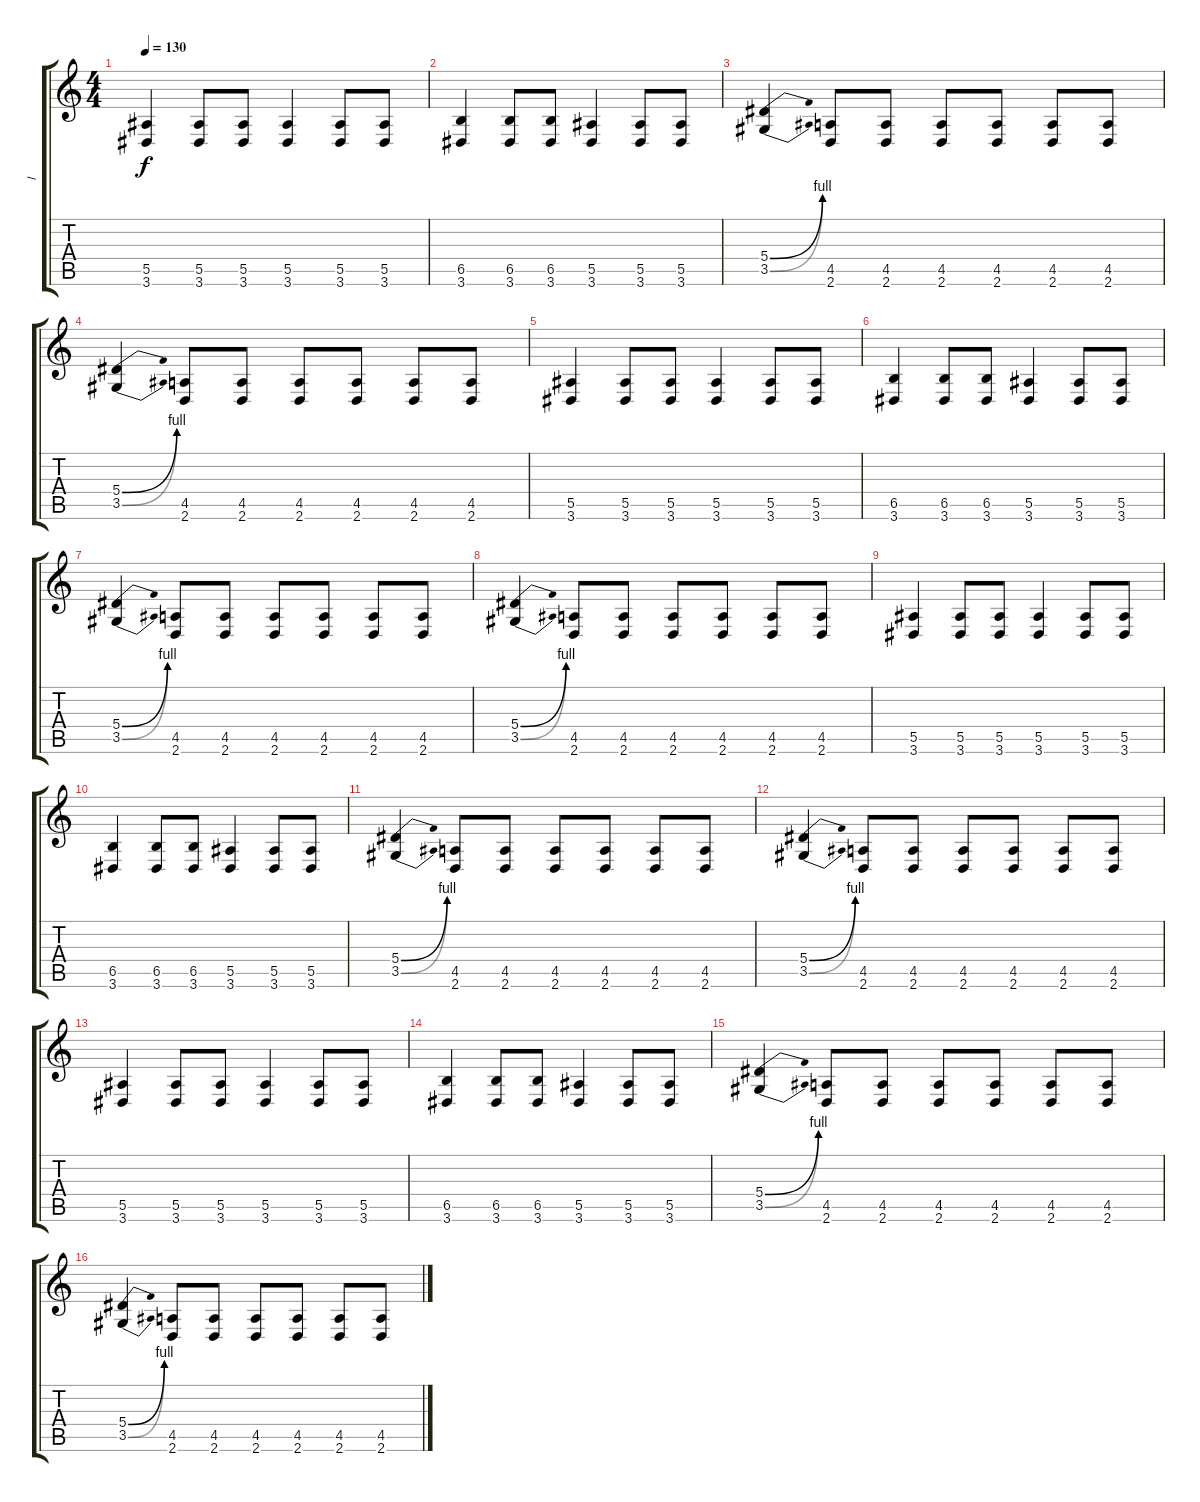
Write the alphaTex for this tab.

\track ("I" "I") {instrument distortionguitar}
\staff {score tabs}
\tuning (C4 G3 Eb3 Bb2 F2 C2) {hide}
\ts (4 4)
\tempo 130
\clef g2
\ks c
(5.5 3.6).4{dy f} (5.5 3.6).8 (5.5 3.6).8 (5.5 3.6).4 (5.5 3.6).8 (5.5 3.6).8 |
(6.5 3.6).4 (6.5 3.6).8 (6.5 3.6).8 (5.5 3.6).4 (5.5 3.6).8 (5.5 3.6).8 |
(5.4{be (bend 0 0 60 4)} 3.5{be (bend 0 0 60 4)}).4 (4.5 2.6).8 (4.5 2.6).8 (4.5 2.6).8 (4.5 2.6).8 (4.5 2.6).8 (4.5 2.6).8 |
(5.4{be (bend 0 0 60 4)} 3.5{be (bend 0 0 60 4)}).4 (4.5 2.6).8 (4.5 2.6).8 (4.5 2.6).8 (4.5 2.6).8 (4.5 2.6).8 (4.5 2.6).8 |
(5.5 3.6).4 (5.5 3.6).8 (5.5 3.6).8 (5.5 3.6).4 (5.5 3.6).8 (5.5 3.6).8 |
(6.5 3.6).4 (6.5 3.6).8 (6.5 3.6).8 (5.5 3.6).4 (5.5 3.6).8 (5.5 3.6).8 |
(5.4{be (bend 0 0 60 4)} 3.5{be (bend 0 0 60 4)}).4 (4.5 2.6).8 (4.5 2.6).8 (4.5 2.6).8 (4.5 2.6).8 (4.5 2.6).8 (4.5 2.6).8 |
(5.4{be (bend 0 0 60 4)} 3.5{be (bend 0 0 60 4)}).4 (4.5 2.6).8 (4.5 2.6).8 (4.5 2.6).8 (4.5 2.6).8 (4.5 2.6).8 (4.5 2.6).8 |
(5.5 3.6).4 (5.5 3.6).8 (5.5 3.6).8 (5.5 3.6).4 (5.5 3.6).8 (5.5 3.6).8 |
(6.5 3.6).4 (6.5 3.6).8 (6.5 3.6).8 (5.5 3.6).4 (5.5 3.6).8 (5.5 3.6).8 |
(5.4{be (bend 0 0 60 4)} 3.5{be (bend 0 0 60 4)}).4 (4.5 2.6).8 (4.5 2.6).8 (4.5 2.6).8 (4.5 2.6).8 (4.5 2.6).8 (4.5 2.6).8 |
(5.4{be (bend 0 0 60 4)} 3.5{be (bend 0 0 60 4)}).4 (4.5 2.6).8 (4.5 2.6).8 (4.5 2.6).8 (4.5 2.6).8 (4.5 2.6).8 (4.5 2.6).8 |
(5.5 3.6).4 (5.5 3.6).8 (5.5 3.6).8 (5.5 3.6).4 (5.5 3.6).8 (5.5 3.6).8 |
(6.5 3.6).4 (6.5 3.6).8 (6.5 3.6).8 (5.5 3.6).4 (5.5 3.6).8 (5.5 3.6).8 |
(5.4{be (bend 0 0 60 4)} 3.5{be (bend 0 0 60 4)}).4 (4.5 2.6).8 (4.5 2.6).8 (4.5 2.6).8 (4.5 2.6).8 (4.5 2.6).8 (4.5 2.6).8 |
(5.4{be (bend 0 0 60 4)} 3.5{be (bend 0 0 60 4)}).4 (4.5 2.6).8 (4.5 2.6).8 (4.5 2.6).8 (4.5 2.6).8 (4.5 2.6).8 (4.5 2.6).8
